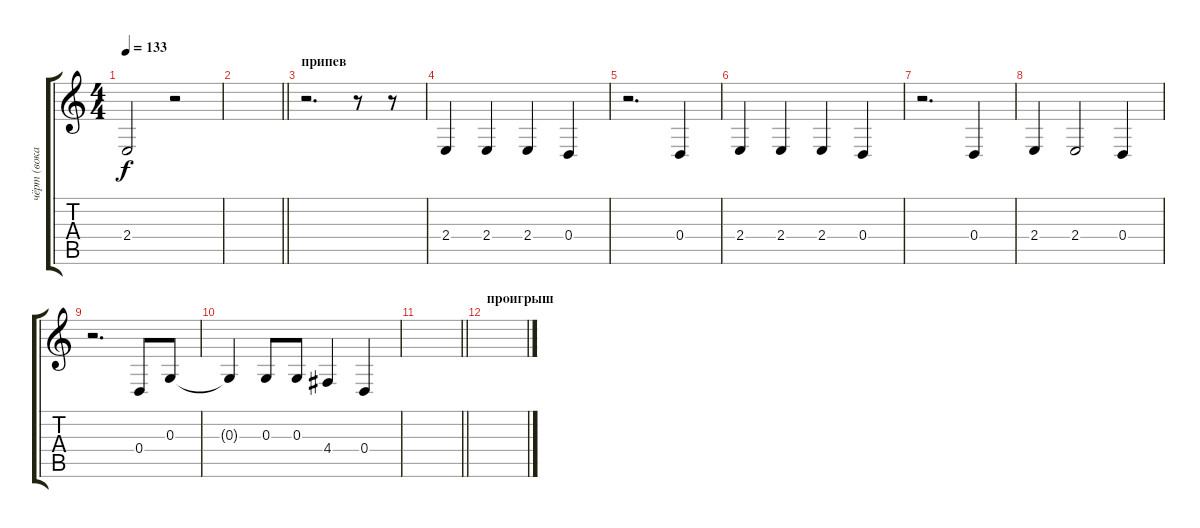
\track ("чёрт (вокал)" "чёрт (вока") {instrument lead6voice}
\staff {score tabs}
\tuning (E4 B3 G3 D3 A2 E2) {hide}
\ts (4 4)
\tempo 133
\clef g2
\ks c
2.4{t}.2{dy f} r.2 |
\barLineRight lightlight
|
\section ("" "припев")
r.2{d} r.8 r.8 |
2.4.4 2.4.4 2.4.4 0.4.4 |
r.2{d} 0.4.4 |
2.4.4 2.4.4 2.4.4 0.4.4 |
r.2{d} 0.4.4 |
2.4.4 2.4.2 0.4.4 |
r.2{d} 0.4.8 0.3.8 |
0.3{t}.4 0.3.8 0.3.8 4.4.4 0.4.4 |
\barLineRight lightlight
|
\section ("" "проигрыш")
